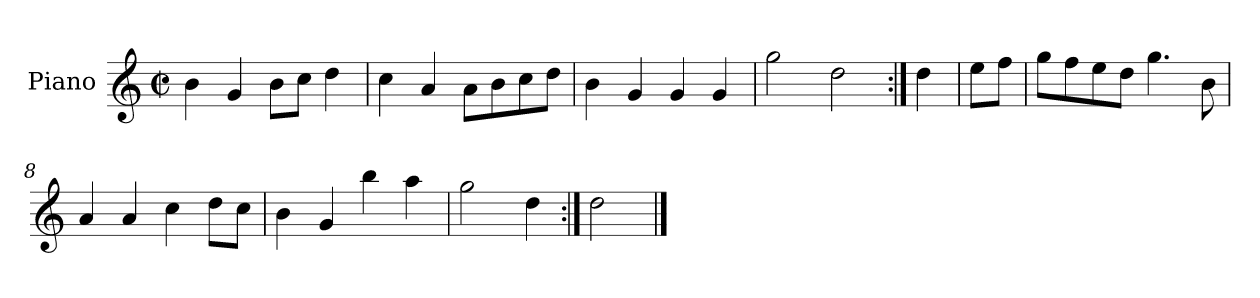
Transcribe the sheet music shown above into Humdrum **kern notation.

**kern
*part1
*staff1
*I"Piano
*I'Pno.
*clefG2
*k[]
*M2/2
*met(c|)
=1
4b\
4g/
8b\L
8cc\J
4dd\
=2
4cc\
4a/
8a\L
8b\
8cc\
8dd\J
=3
4b\
4g/
4g/
4g/
=4
2gg\
2dd\
=5:|!
4dd\
=6
8ee\L
8ff\J
=7
8gg\L
8ff\
8ee\
8dd\J
4.gg\
8b\
=8
4a/
4a/
4cc\
8dd\L
8cc\J
=9
4b\
4g/
4bb\
4aa\
=10
2gg\
4dd\
=11:|!
2dd\
==
*-
